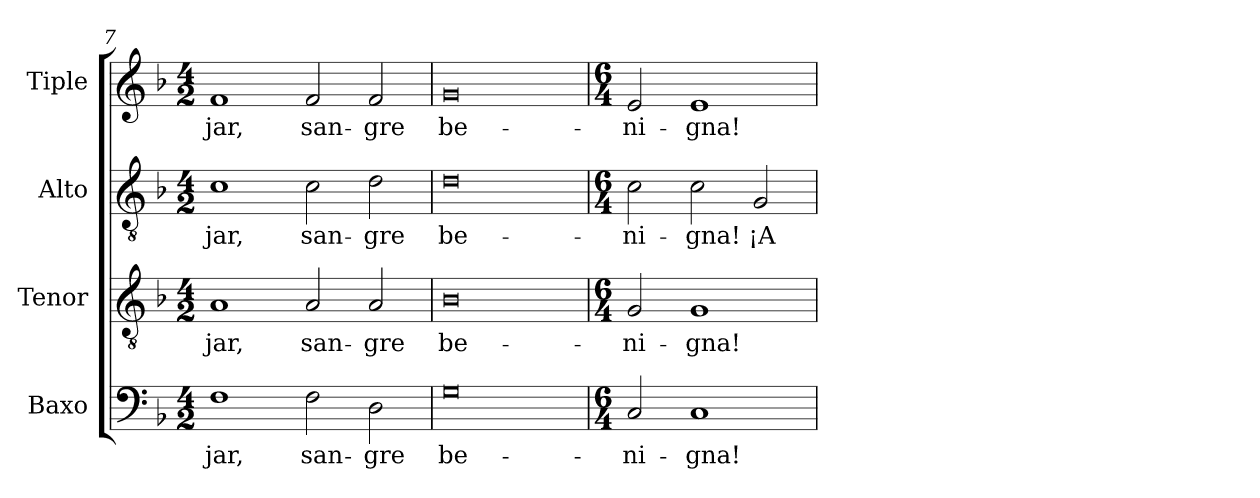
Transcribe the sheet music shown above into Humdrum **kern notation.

**kern	**text	**kern	**text	**kern	**text	**kern	**text
*part4	*part4	*part3	*part3	*part2	*part2	*part1	*part1
*staff4	*staff4	*staff3	*staff3	*staff2	*staff2	*staff1	*staff1
*I"Baxo	*	*I"Tenor	*	*I"Alto	*	*I"Tiple	*
*I'B	*	*I'T	*	*I'T	*	*	*
*clefF4	*	*clefGv2	*	*clefGv2	*	*clefG2	*
*	*	*ITrd7c12	*	*ITrd7c12	*	*	*
*k[b-]	*	*k[b-]	*	*k[b-]	*	*k[b-]	*
*F:	*	*F:	*	*F:	*	*F:	*
*M4/2	*	*M4/2	*	*M4/2	*	*M4/2	*
=7	=7	=7	=7	=7	=7	=7	=7
!	!LO:LY:b	!	!LO:LY:b	!	!LO:LY:b	!	!LO:LY:b
1F	-jar,	1AA	-jar,	1C	-jar,	1f	-jar,
!	!LO:LY:b	!	!LO:LY:b	!	!LO:LY:b	!	!LO:LY:b
2F\	san-	2AA/	san-	2C\	san-	2f/	san-
!	!LO:LY:b	!	!LO:LY:b	!	!LO:LY:b	!	!LO:LY:b
2D\	-gre	2AA/	-gre	2D\	-gre	2f/	-gre
=8	=8	=8	=8	=8	=8	=8	=8
!	!LO:LY:b	!	!LO:LY:b	!	!LO:LY:b	!	!LO:LY:b
0G	be-	0BB-	be-	0D	be-	0g	be-
=9	=9	=9	=9	=9	=9	=9	=9
*M6/4	*	*M6/4	*	*M6/4	*	*M6/4	*
!	!LO:LY:b	!	!LO:LY:b	!	!LO:LY:b	!	!LO:LY:b
2C/	-ni-	2GG/	-ni-	2C\	-ni-	2e/	-ni-
!	!LO:LY:b	!	!LO:LY:b	!	!LO:LY:b	!	!LO:LY:b
1C	-gna!	1GG	-gna!	2C\	-gna!	1e	-gna!
!	!	!	!	!	!LO:LY:b	!	!
.	.	.	.	2GG/	¡A-	.	.
=	=	=	=	=	=	=	=
*-	*-	*-	*-	*-	*-	*-	*-
